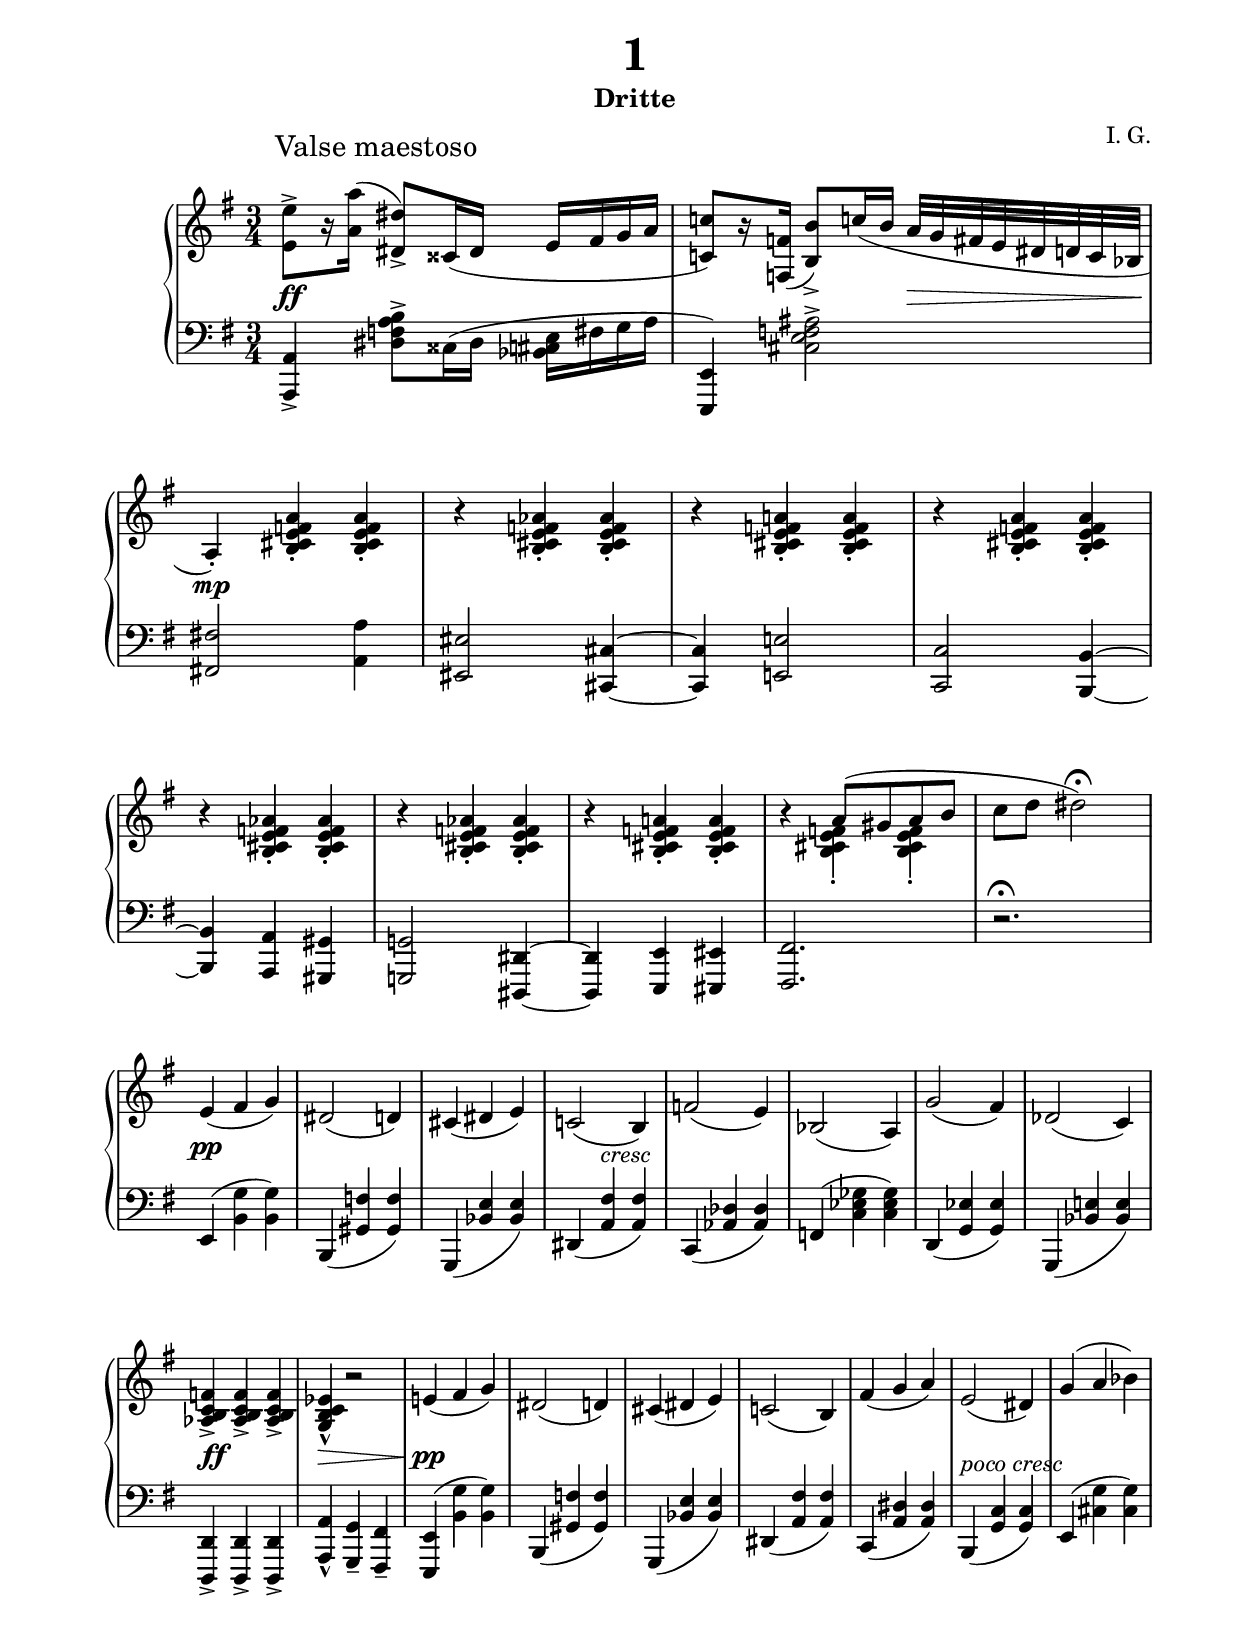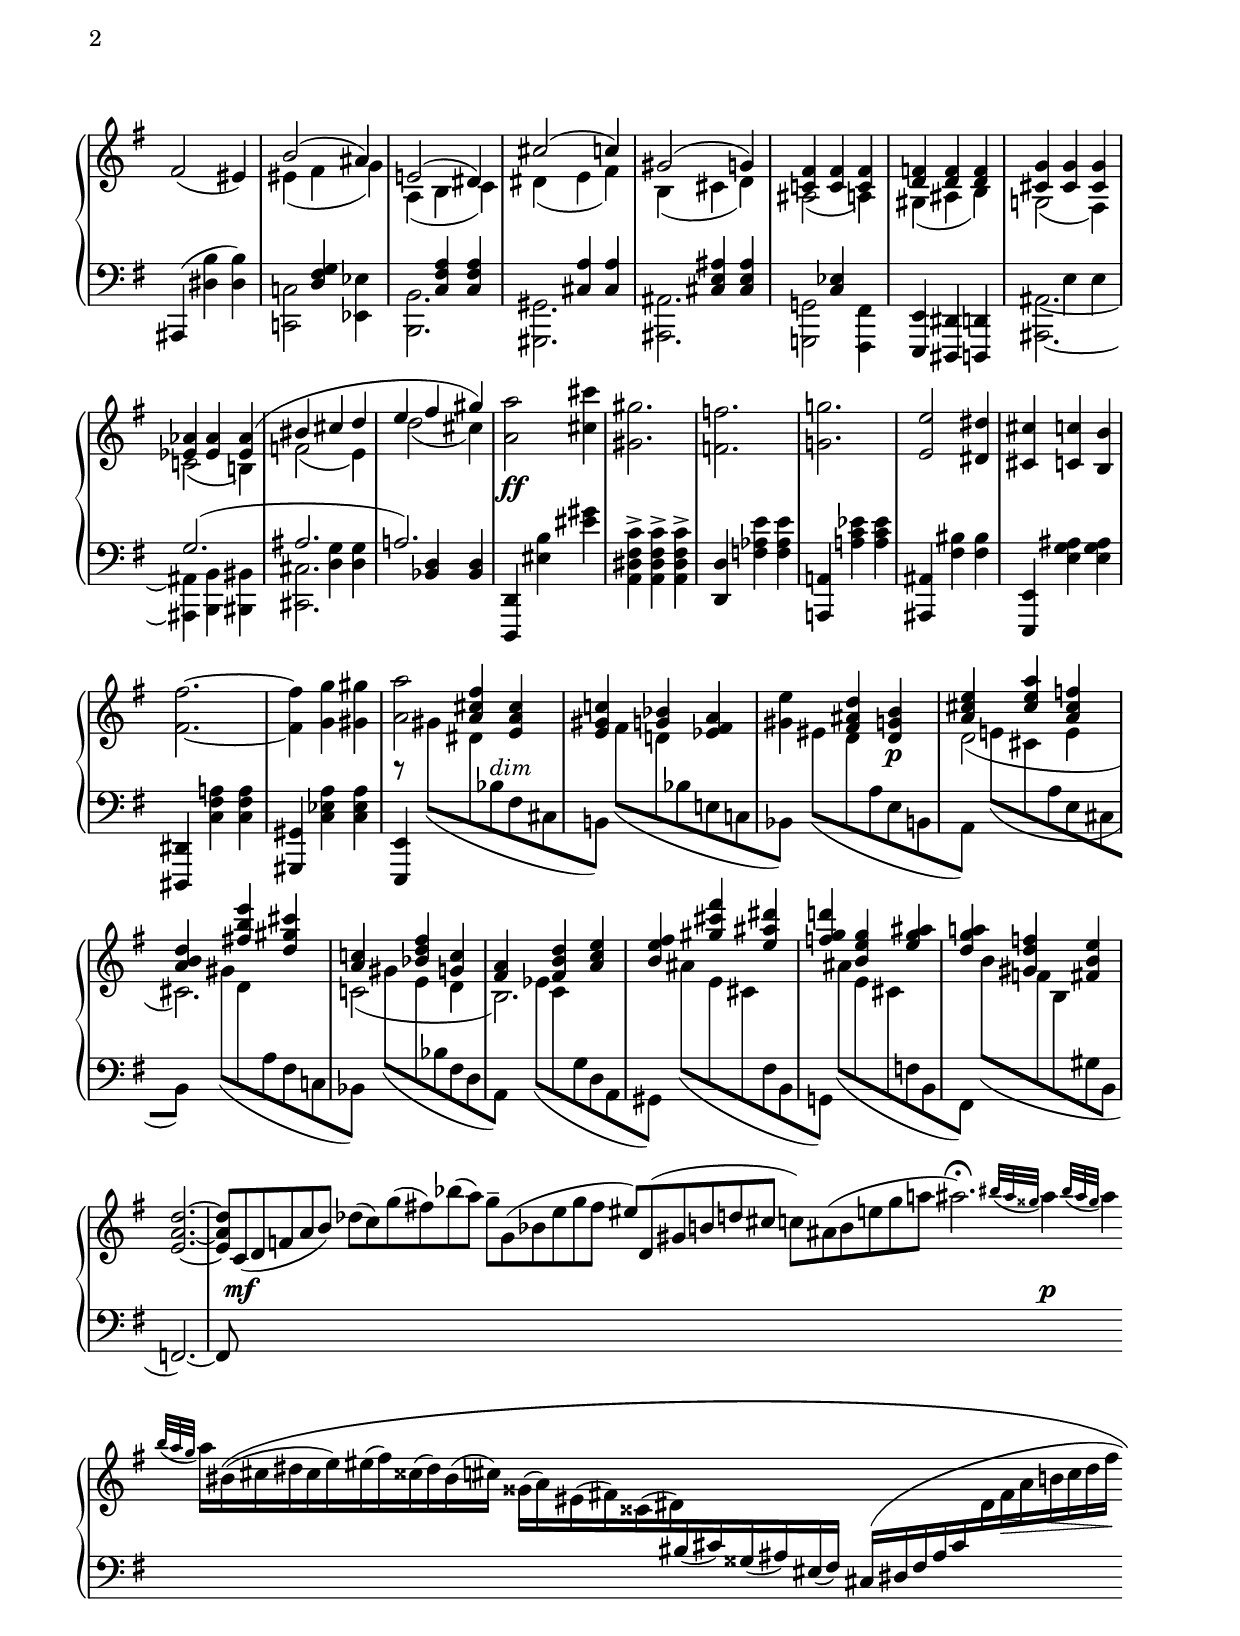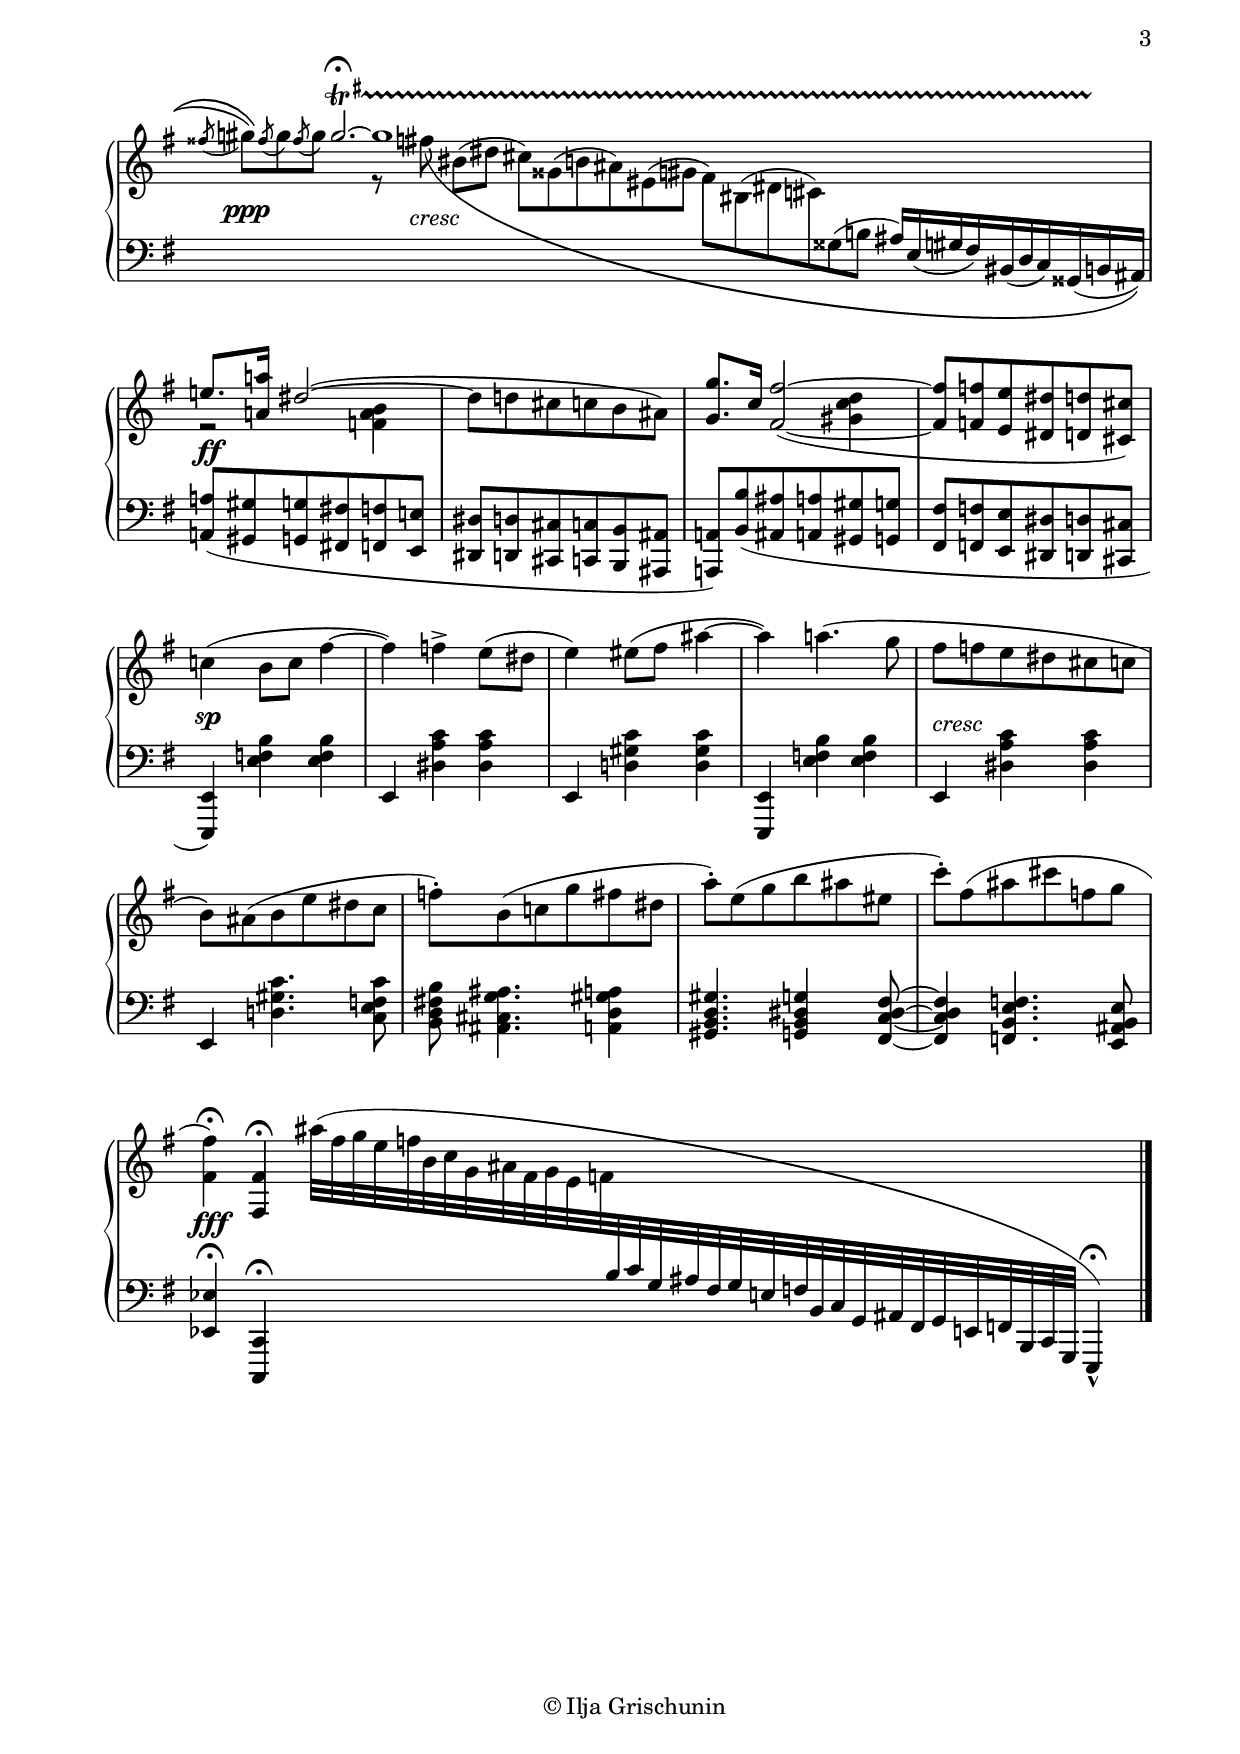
\version "2.19.15"

\language "deutsch"

\paper {
  #(set-paper-size "a4")
  page-count = #3
  top-system-spacing.basic-distance = #25
  top-markup-spacing.basic-distance = #5
  markup-system-spacing.basic-distance = #28
  system-system-spacing.basic-distance = #21
  %score-system-spacing.basic-distance = #20
  %score-markup-spacing.basic-distance = #20
  last-bottom-spacing.basic-distance = #28
  %left-margin = 15
  %right-margin = 15
  two-sided = ##t
  inner-margin = 20
  outer-margin = 15
}

\header {
  title = \markup { \fontsize #2 "1" }
  subtitle = "Dritte"
  composer = "I. G."
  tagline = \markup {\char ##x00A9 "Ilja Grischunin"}
}

\layout {
  indent = 10
  \context {
    \PianoStaff
    \consists #Span_stem_engraver
  }
}

makeOctaves =
#(define-music-function (parser location arg mus)
   (integer? ly:music?)
   #{<<
     \withMusicProperty #'to-relative-callback
     #(lambda (m p)
        (let ((mu (ly:music-property m 'element)))
          (ly:music-transpose mu (ly:make-pitch (- arg) 0 0))
          (ly:make-music-relative! mu p)
          (ly:music-transpose mu (ly:make-pitch arg 0 0)))
        p)
     \transpose c' $(ly:make-pitch arg 0 0) $mus
     $mus
     >>
   #})

rhMark = \markup {
  \override #'(font-encoding . latin1) \italic "RH"
}
lhMark = \markup {
  \override #'(font-encoding . latin1) \italic "LH"
}
pocoCr = #(make-music 'CrescendoEvent
            'span-type 'text
            'span-text "poco cresc.")
pocoDim = #(make-music 'CrescendoEvent
             'span-type 'text
             'span-text "poco dimin.")

top = \change Staff = "RH"
bot = \change Staff = "LH"

ignore = \override NoteColumn #'ignore-collision = ##t

xLV = #(define-music-function (parser location further) (number?) #{
  \once \override LaissezVibrerTie  #'X-extent = #'(0 . 0)
  \once \override LaissezVibrerTie  #'details #'note-head-gap = #(/
                                                                  further -2)
  \once \override LaissezVibrerTie  #'extra-offset = #(cons (/
                                                             further 2) 0)
         #})

\include "global.ly"
\version "2.19.15"

\language "deutsch"

%%%%%%%%%% THREE %%%%%%%%%%%%%%%%%%%%%%%%%%%%%%%%%%%%%%%%%%%%%%%%%%%%%%%
%%%%%%%%%%% RH %%%%%%%%%%%%
rechtsThree = \relative {
  \time 3/4
  \override Score.RehearsalMark.extra-offset = #'(4 . 2)
  \mark "Valse maestoso"
  \makeOctaves #1 {
    e'8[-> r16 a]( dis,8)->
  }
  cisis16( dis e fis g a
  \makeOctaves #-1 {
    c!8[) r16 f,]( h8->)
  }
  c!16( h a32 g fis e dis d c b\break
  a4-.) <h cis e f a>-. q-. r <h cis e f as>-. q-.
  r <h cis e f a!>-. <h cis e f a>-. r q-. q-.
  r <h cis e f as>-. q-. r <h cis e f as>-. q-.
  r <h cis e f a!>-. <h cis e f a>-.
  r
  <<
    {
      a'8( gis a h\stemDown c d dis2)\fermata\break
    }
    \\
    {
      <h, cis e f>4-. q-. s2.
    }
  >>
  e4( fis g) dis2( d4) cis( dis e) c!2( h4)
  f'2( e4) b2( a4) g'2( fis4) des2( c4)
  <as h c f>-> q-> q-> <g h c es>-^ r2
  e'!4( fis g) dis2( d4) cis( dis e) c!2( h4)
  fis'( g a) e2( dis4) g( a b) fis2( eis4)
  <<
    {
      h'2( ais4) e!2( dis4) cis'2( c4) gis2( g4)<c,! fis>
      <c fis> q <d f> q q <cis g'> q q
      <es as> q q( his' cis d e fis gis)
    }
    \\
    {
      eis,4( fis g) a,( h c) dis( e fis) h,( cis d)
      ais2( a4) gis( ais h) g!2( fis4)
      c'!2( h!4) f'2( e4) d'2( cis4)
    }
  >>
  \makeOctaves #1 {
    a2 cis4 gis2. f g! e2 dis4 cis c h fis'2.~ fis4 g gis
  }
  <<
    {
      s4 <a cis fis>
    }
    \\
    {
      <a a'>2
    }
  >>
  <e a cis>4<e gis c!><g b><es fis a><gis e'><fis ais d><d g h>
  <<
    {
      <a' cis e><cis e a><a cis f><a h d><fis'! h e><d gis cis>
      <a c!><b d fis><g c><fis a><fis h d><a c e>
    }
    \\
    {
      d,2( e4 cis2.) c!2( d4 h2.)
    }
  >>
  \stemUp
  <h' e fis>4<gis' cis fis><e ais dis>
  <f g d'!><h, e g><e g ais>
  <d g a!><gis, d' f><fis h e>
  \stemNeutral <e a d>2.~
  \cadenzaOn
  q8[ c( d f a h])
  des[( c) g'( fis!) b( a)]
  g--[ g,( b e g fis]
  eis[) d,( gis h d cis]
  c[) ais( h e g a!] ais2.)\fermata
  \acciaccatura {his32 ais gisis} ais4
  \acciaccatura {his32 ais gisis} ais4
  \bar ""
  \break
  \acciaccatura {his32 ais gisis} ais16[
  \shape #'(
             ((-0.5 . 0) (0 . 0) (0 . 0) (0.5 . 0))
             ((0 . 0) (0 . 0) (0 . 0) (0.5 . 0))
             ) PhrasingSlur
  his,(\( cis dis cis e) eis( fis) cisis( dis) his( cis])
  gisis[( ais) eis( fis) cisis( dis)
  \change Staff = LH his( cis) gisis( ais) eis( fis])
  \shape #'(
             ((0 . 0) (0 . 3) (0 . 1) (0 . 0))
             ((0 . 0) (0 . 0) (0 . 0) (0 . 0))
             ) Slur
  cis[( dis fis ais cis\change Staff = RH dis fis ais h cis dis fis]
  \bar ""
  \break
  \acciaccatura fisis8 gis8[)\)
  \acciaccatura fisis8 gis8
  \acciaccatura fisis8 gis8]
  <<
    {
      \override TrillSpanner.bound-details.left.text = \markup{
        \musicglyph #"scripts.trill"
        \raise #1.65 \teeny \sharp
      }
      \once\override TextScript.extra-offset = #'(0.7 . 0)
      gis2.~\startTrillSpan^\markup { \fermata }
      gis1 s1 s2 s8\stopTrillSpan
    }
    \\
    {
      s2. r8
      \shape #'((0 . 4) (0 . 0.5) (0 . 0.5) (0 . -0.5)) PhrasingSlur
      fis\( his,[^( dis!] cis![) gisis!^( h ais!) eis!^( gis]
      fis[) his,!^( dis! cis!)
      \change Staff = LH gisis!^( h]
      \stemUp ais!16[) eis( gis fis) his,!( dis cis) gisis( h ais])\)
    }
  >>
  \change Staff = RH
  \cadenzaOff
  \bar "|"
  \break
  <<
    {
      e'''8. <a, a'>16 dis!2~( \stemDown dis8 d cis c h ais)\stemUp
      <g g'>8. c16\makeOctaves #-1 {
        \override TieColumn.tie-configuration =
        #'((4.5 . 1) (-4.5 . -1))
        fis2~_( fis8 f e dis d cis)
      }
    }
    \\
    {
      r2 <f, a h>4 s2. s2 <gis c d>4 s2.
    }
  >>
  c!4( h8 c fis4~ fis) f-> e8( dis e4) eis8( fis ais4~ ais) a!4.( g8
  fis f e dis cis c h) ais( h e dis c f-.) h,( c! g' fis dis
  a'-.) e( g h ais eis c'-.) fis,( ais cis f, g\break
  \override Staff.TimeSignature.stencil = ##f
  \time 7/4
  \makeOctaves #-1 {fis4)\fermata fis,\fermata}
  \shape #'((0 . 0) (1 . 3) (-1 . 4) (0 . -3)) Slur
  ais'32[( fis g e f h, c g ais fis g e f
  \change Staff = LH h, c g ais fis g e f
  h, c g ais fis g e f h, c g] e4-^)\fermata\bar "|."
  \tag #'fullPart {
    \stopStaff
    s-\markup { Attacca }
  }
}

%%%%%%%% DYNAMIC %%%%%%%%%%
dynamicThree = {
  \override Hairpin.to-barline = ##f
  s2.\ff s2 s4\> s2.*9\mp s2.*3\pp s4 s2-\markup {\italic cresc} s2.*4
  s2.\ff s2.\> s2.*5\pp s2.*13-\markup {\italic poco cresc}
  s2.*8\ff s4. s4.-\markup {\italic dim}
  s2. s2 s4\p s2.*8
  \cadenzaOn s8 s\mf s2 s2. s s s s s2\p s2. s s4. s\> s\ppp s2.
  s8
  \once \override TextScript.extra-offset = #'(-1 . 0)
  s4.-\markup {\italic cresc} s2. s s4. s4 \cadenzaOff
  s2.*4\ff s2.*4\sp s2.*5-\markup {\italic cresc} s1\fff s2.
}

%%%%%%%%%%% LH %%%%%%%%%%%%
linksThree = \relative {
  \time 3/4
  \clef bass
  <a,, a'>4-> <dis' f a h>8-> cisis16( dis <b cis e> fis' g a
  <e,, e'>4) <cis'' e f ais>2->
  \makeOctaves #-1 {
    fis!2 a4 eis2 cis4~ cis e!2 c h4~ h a gis g!2 dis4~ dis e eis fis2.
  }
  r2.\fermata
  e4( <h' g'> q) h,( <gis' f'> q) g,( <b' e> q) dis,( <a' fis'> q) 
  c,( <as' des> q) f( <c' es ges> q) d,( <g es'> q) g,( <b' e!>< b e>)
  \makeOctaves #-1 {
    d,-> d-> d-> a'-^ g-- fis-- e(
  }
  <h' g'> q) h,( <gis' f'> q) g,( <b' e> q) dis,( <a' fis'> q) 
  c,( <a' dis> q) h,( <g' c> q) e( <cis' g'> q) ais,( <dis' h'> q)
  <<
    {
      s4 <d fis g> s s <c fis a> q s <cis a'> q s <cis e ais> q s <c es> s
    }
    \\
    {
      \makeOctaves #-1 {
        c!2 es4 h2. gis ais g!2 fis4
      }
    }
  >>
  \makeOctaves #-1 {
    e4 dis d
  }
  <<
    {
      s2. g'2.( ais a!)
    }
    \\
    {
      s4 e e s2. s4 <d g> q s \stemUp <b d> q
    }
    \\
    {
      \voiceTwo
      \makeOctaves #-1 {
        ais2.~ ais4 h his cis2. s
      }
    }
  >>
  <d,, d'>4<eis'' h'><eis' gis><a,, dis fis c'>-> q-> q-> <d, d'><f' as e'> q
  <a,,! a'!><a''! c es><a c es><ais,, ais'><fis'' his> q <e,, e'><e'' g ais> q
  <dis,, dis'><c'' fis a!><c fis a><gis, gis'><c' es a> q
  <<
    {
      <e,, e'>4 s2 s8
    }
    \\
    {
      \change Staff = RH\stemDown r8 gis'''[_( dis
      \change Staff = LH b fis cis h!])
    }
  >>
  \override Beam.breakable = ##t
  \change Staff = RH\stemDown fis''8[_( d!\change Staff = LH b e,! c! b])
  \change Staff = RH eis'[_( d \change Staff = LH a e h a])
  \change Staff = RH e''![_( cis\change Staff = LH a e cis h])
  \change Staff = RH gis''[_( d \change Staff = LH a fis c! b])
  \change Staff = RH gis''[_( e \change Staff = LH b fis d a])
  \change Staff = RH es''[_( c \change Staff = LH g d a gis])
  \change Staff = RH ais''[_( e cis\change Staff = LH fis, h, g!])
  \change Staff = RH ais''[_( e cis\change Staff = LH f, h, fis])
  \change Staff = RH h''[_( f h,\change Staff = LH gis h,]
  \stemNeutral f2.~)
  \cadenzaOn
  f8 s s2 s2. s s s s s2 s2. s s s4. s2. s2 s2. s s4. s4
  \cadenzaOff
  \makeOctaves #1 {
    a!8(
    \set Staff.extraNatural = ##f
    gis! g fis! f e dis d cis c h ais 
    a!) h'( ais a gis g fis f e dis d cis e,4)
  }
  <e''f h> q e, <dis' a' c> q e, <d'! gis c> q 
  <e,, e'><e''f h> q e, <dis' a' c> q
  e, <d'! gis c>4.<c e f c'>8<h d fis! h><ais cis g' ais>4.<a d gis a>4
  <gis h d gis>4.<g h dis g>4<fis c' dis fis>8~ q4<f h e f>4.<e ais h e>8
  \override Staff.TimeSignature #'stencil = ##f
  <es es'>4\fermata <c, c'>\fermata\change Staff = RH s1 s4\bar "|."
  \tag #'fullPart {\stopStaff}
}


%%%%%%%%%%%%%%%%%%%%%%%%%%%%%%%%%%%%%%%%
\score {
  \new PianoStaff <<
    \new Staff = "RH" << \global \removeWithTag #'fullPart \rechtsThree >>
    \new Dynamics = "Dynamics_pf" \dynamicThree
    \new Staff = "LH" << \global \removeWithTag #'fullPart \linksThree >>
  >>
  \layout {
    \context {
      \Score
      \override StaffGrouper.staff-staff-spacing.basic-distance = #12
      \remove "Bar_number_engraver"
    }
    %ragged-last = ##t
  }
}